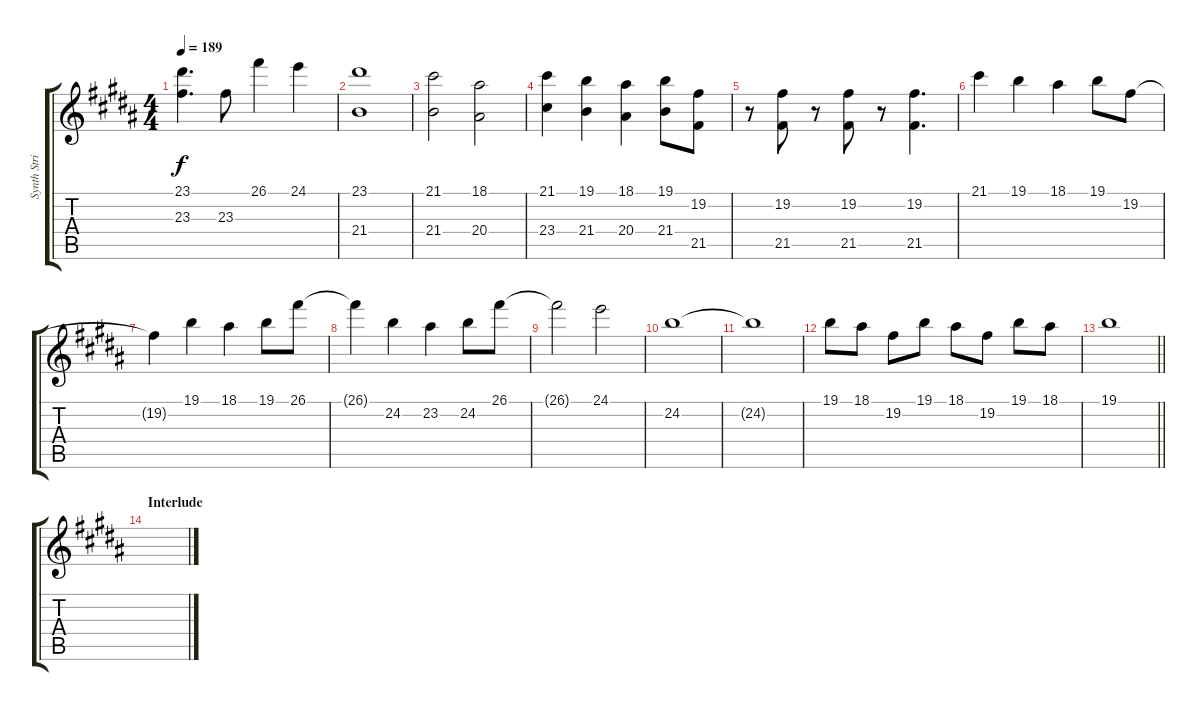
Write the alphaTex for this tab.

\track ("Synth Strings" "Synth Stri") {instrument synthstrings1}
\staff {score tabs}
\tuning (E4 B3 G3 D3 A2 E2) {hide}
\ts (4 4)
\tempo 189
\clef g2
\ks b
(23.1{t} 23.3{t}).4{d dy f} 23.3.8 26.1.4 24.1.4 |
(23.1 21.4).1 |
(21.1 21.4).2 (18.1 20.4).2 |
(21.1 23.4).4 (19.1 21.4).4 (18.1 20.4).4 (19.1 21.4).8 (19.2 21.5).8 |
r.8 (19.2 21.5).8 r.8 (19.2 21.5).8 r.8 (19.2 21.5).4{d} |
21.1.4 19.1.4 18.1.4 19.1.8 19.2.8 |
19.2{t}.4 19.1.4 18.1.4 19.1.8 26.1.8 |
26.1{t}.4 24.2.4 23.2.4 24.2.8 26.1.8 |
26.1{t}.2 24.1.2 |
24.2.1 |
24.2{t}.1 |
19.1.8 18.1.8 19.2.8 19.1.8 18.1.8 19.2.8 19.1.8 18.1.8 |
\barLineRight lightlight
19.1.1 |
\section ("" "Interlude")
